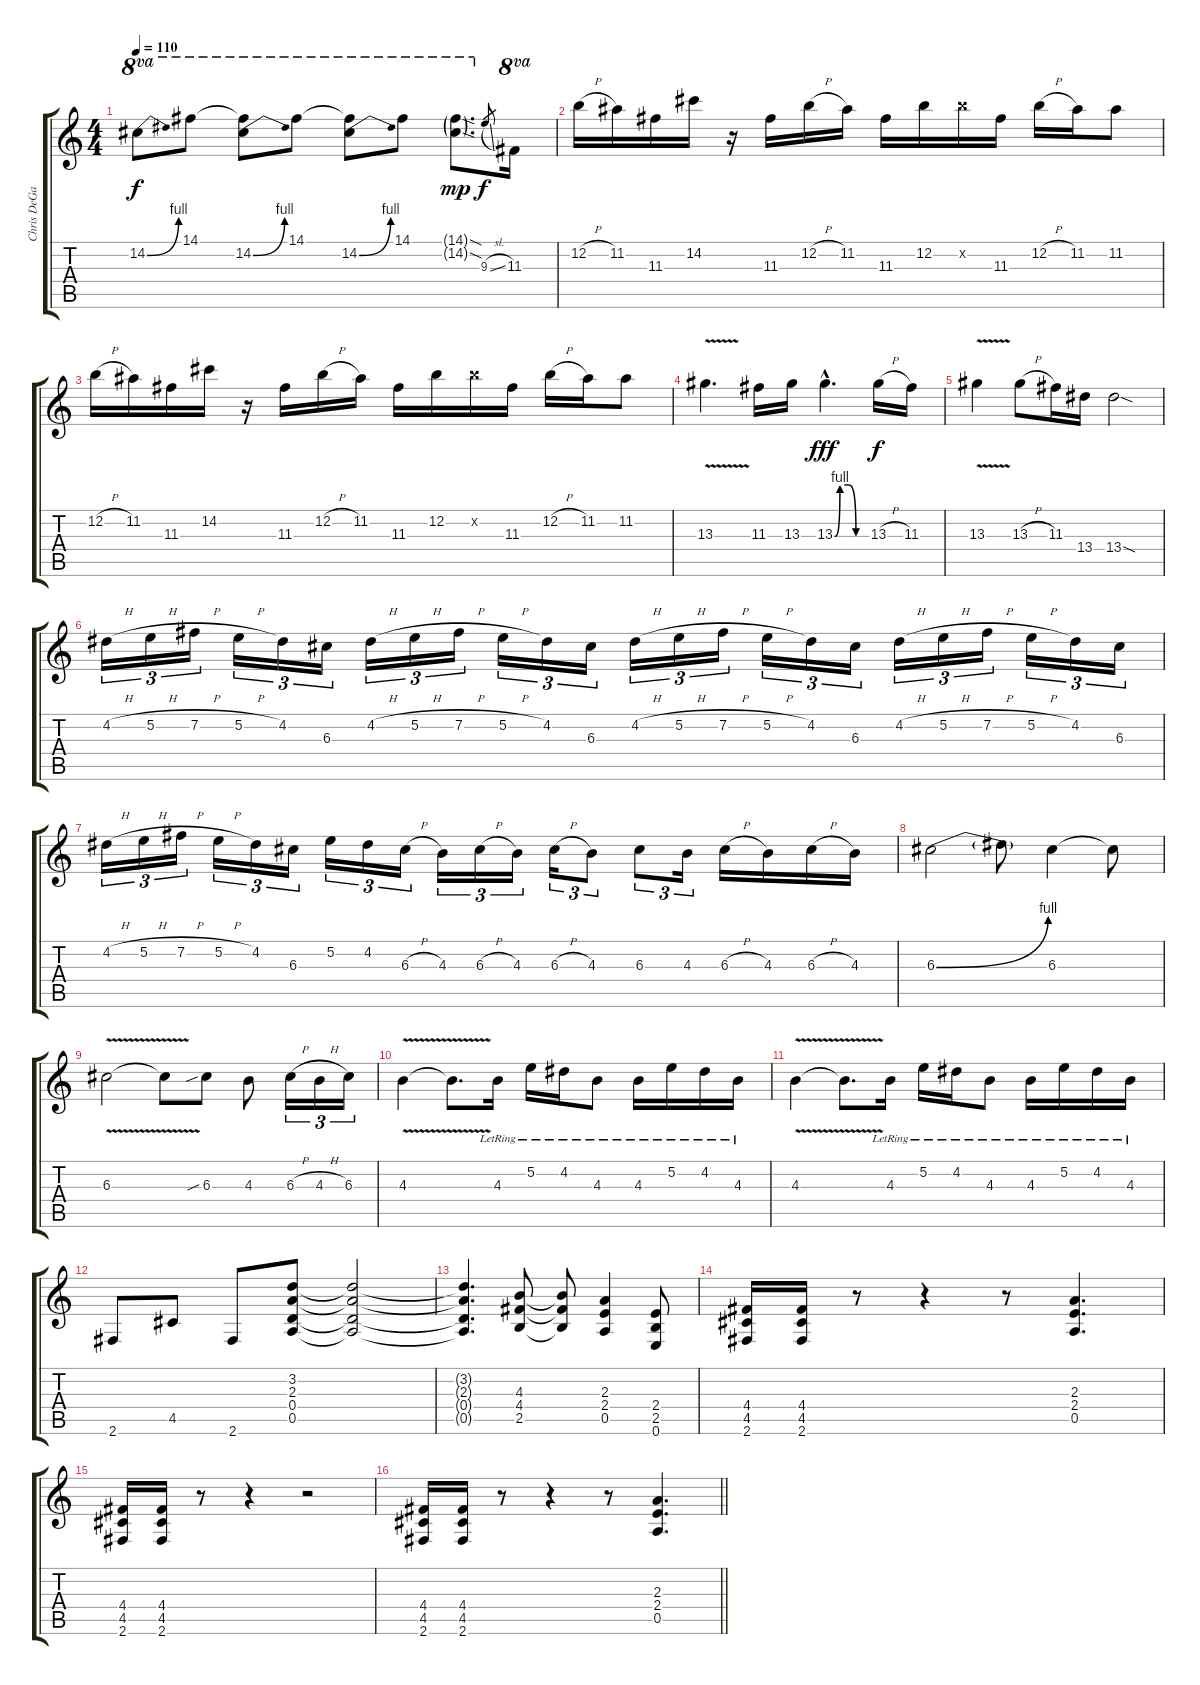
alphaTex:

\track ("Chris DeGarmo (Lead Guitar)" "Chris DeGa") {instrument distortionguitar}
\staff {score tabs}
\tuning (E4 B3 G3 D3 A2 E2) {hide}
\ts (4 4)
\tempo 110
\clef g2
\ks c
14.2{be (bend 0 0 60 4)}.8{ot 8va dy f} 14.1.8{ot 8va} (14.1{t} 14.2{be (bend 0 0 60 4)}).8{ot 8va} 14.1.8{ot 8va} (14.1{t} 14.2{be (bend 0 0 60 4)}).8{ot 8va} 14.1.8{ot 8va} (14.1{sod g} 14.2{sod g}).8{d ot 8va dy mp} 9.3{sl}.8{gr dy f} 11.3.16{ot 8va} |
12.2{h}.16 11.2.16 11.3.16 14.2.16 r.16 11.3.16 12.2{h}.16 11.2.16 11.3.16 12.2.16 12.2{x}.16 11.3.16 12.2{h}.16 11.2.16 11.2.8 |
12.2{h}.16 11.2.16 11.3.16 14.2.16 r.16 11.3.16 12.2{h}.16 11.2.16 11.3.16 12.2.16 12.2{x}.16 11.3.16 12.2{h}.16 11.2.16 11.2.8 |
13.3{v}.4{d} 11.3.16 13.3.16 13.3{be (custom 0 0 10 4 25 4 40 0 60 0) hac}.4{d dy fff} 13.3{h}.16{dy f} 11.3.16 |
13.3{v}.4 13.3{h}.8 11.3.16 13.4.16 13.4{sod}.2 |
4.2{h}.16{tu (3 2)} 5.2{h}.16{tu (3 2)} 7.2{h}.16{tu (3 2) beam splitsecondary} 5.2{h}.16{tu (3 2)} 4.2.16{tu (3 2)} 6.3.16{tu (3 2)} 4.2{h}.16{tu (3 2)} 5.2{h}.16{tu (3 2)} 7.2{h}.16{tu (3 2) beam splitsecondary} 5.2{h}.16{tu (3 2)} 4.2.16{tu (3 2)} 6.3.16{tu (3 2)} 4.2{h}.16{tu (3 2)} 5.2{h}.16{tu (3 2)} 7.2{h}.16{tu (3 2) beam splitsecondary} 5.2{h}.16{tu (3 2)} 4.2.16{tu (3 2)} 6.3.16{tu (3 2)} 4.2{h}.16{tu (3 2)} 5.2{h}.16{tu (3 2)} 7.2{h}.16{tu (3 2) beam splitsecondary} 5.2{h}.16{tu (3 2)} 4.2.16{tu (3 2)} 6.3.16{tu (3 2)} |
4.2{h}.16{tu (3 2)} 5.2{h}.16{tu (3 2)} 7.2{h}.16{tu (3 2) beam splitsecondary} 5.2{h}.16{tu (3 2)} 4.2.16{tu (3 2)} 6.3.16{tu (3 2)} 5.2.16{tu (3 2)} 4.2.16{tu (3 2)} 6.3{h}.16{tu (3 2) beam splitsecondary} 4.3.16{tu (3 2)} 6.3{h}.16{tu (3 2)} 4.3.16{tu (3 2)} 6.3{h}.16{tu (3 2)} 4.3.8{tu (3 2)} 6.3.8{tu (3 2)} 4.3.16{tu (3 2)} 6.3{h}.16 4.3.16 6.3{h}.16 4.3.16 |
6.3{be (bend 0 0 60 4)}.2 6.3{t}.8 6.3.4 6.3{t}.8 |
6.3{v}.2 6.3{t}.8 6.3{sib}.8 4.3.8 6.3{h}.16{tu (3 2)} 4.3{h}.16{tu (3 2)} 6.3.16{tu (3 2)} |
4.3{v}.4 4.3{t}.8{d} 4.3{lr}.16 5.2{lr}.16 4.2{lr}.16 4.3{lr}.8 4.3{lr}.16 5.2{lr}.16 4.2{lr}.16 4.3{lr}.16 |
4.3{v}.4 4.3{t}.8{d} 4.3{lr}.16 5.2{lr}.16 4.2{lr}.16 4.3{lr}.8 4.3{lr}.16 5.2{lr}.16 4.2{lr}.16 4.3{lr}.16 |
2.6.8 4.5.8 2.6.8 (3.2 2.3 0.4 0.5).8 (3.2{t} 2.3{t} 0.4{t} 0.5{t}).2 |
(3.2{t} 2.3{t} 0.4{t} 0.5{t}).4{d} (4.3 4.4 2.5).8 (4.3{t} 4.4{t} 2.5{t}).8 (2.3 2.4 0.5).4 (2.4 2.5 0.6).8 |
(4.4 4.5 2.6).16 (4.4 4.5 2.6).16 r.8 r.4 r.8 (2.3 2.4 0.5).4{d} |
(4.4 4.5 2.6).16 (4.4 4.5 2.6).16 r.8 r.4 r.2 |
\barLineRight lightlight
(4.4 4.5 2.6).16 (4.4 4.5 2.6).16 r.8 r.4 r.8 (2.3 2.4 0.5).4{d}
